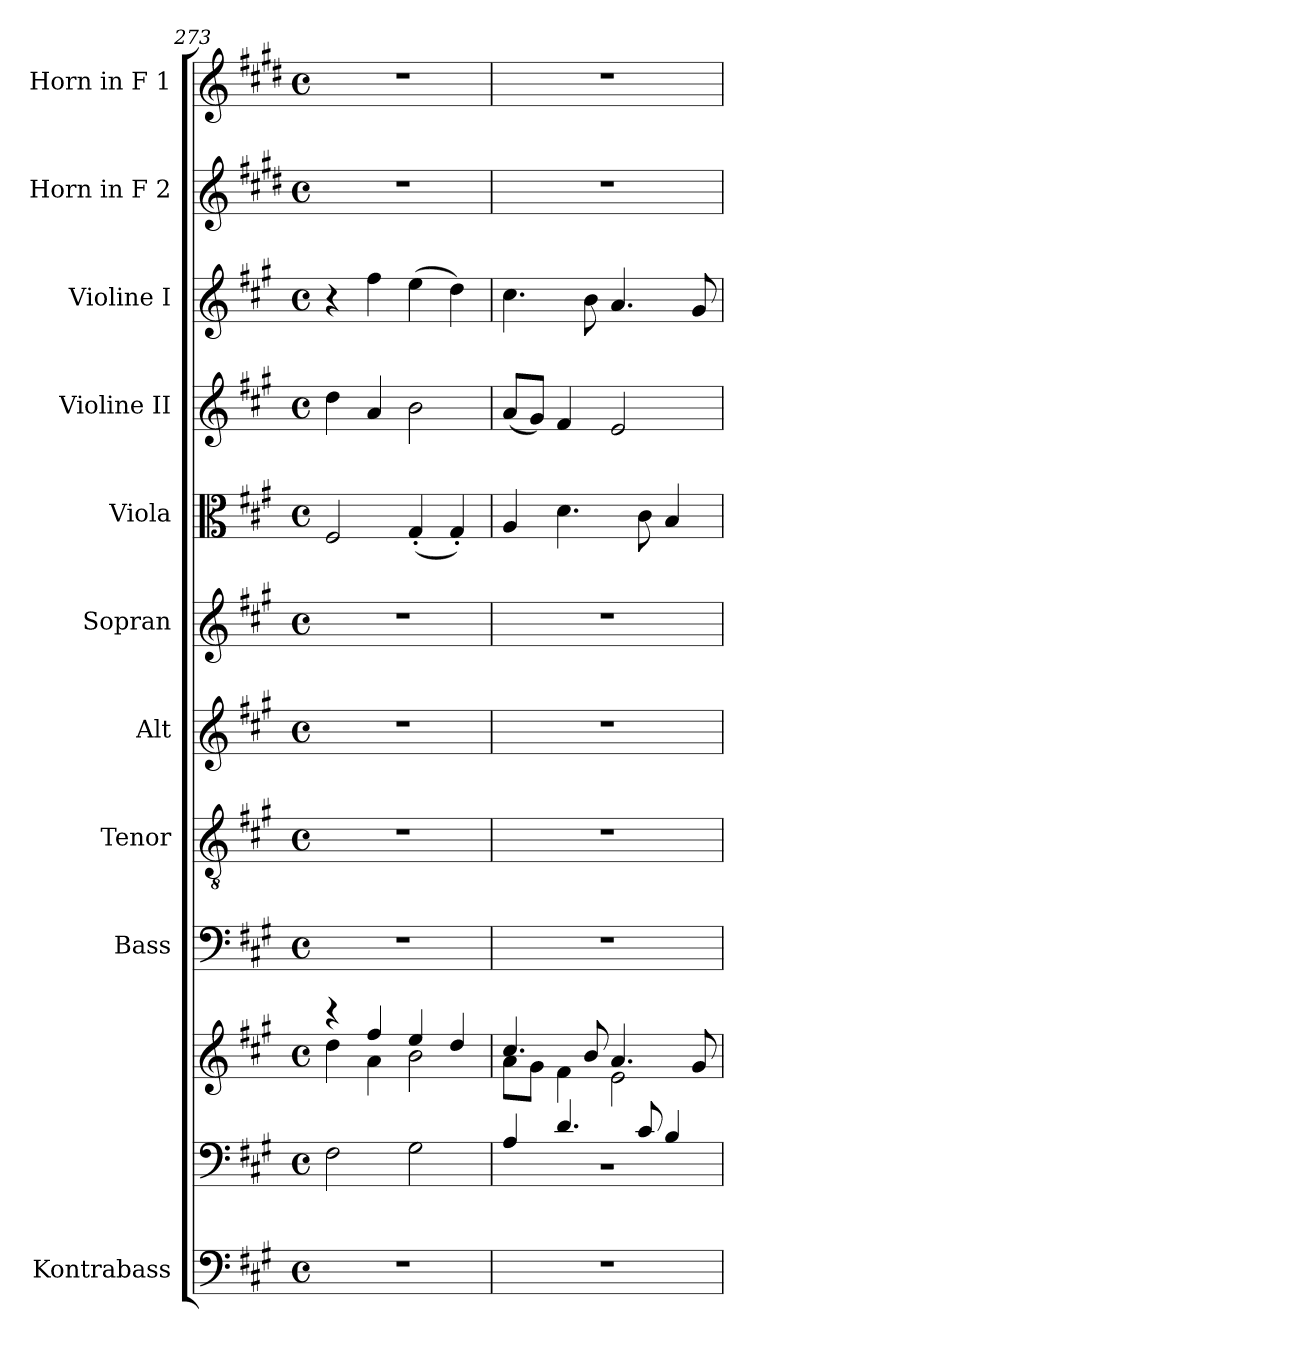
**kern	**kern	**kern	**kern	**kern	**kern	**kern	**kern	**kern	**kern	**kern	**kern
*part11	*part10	*part10	*part9	*part8	*part7	*part6	*part5	*part4	*part3	*part2	*part1
*staff12	*staff11	*staff10	*staff9	*staff8	*staff7	*staff6	*staff5	*staff4	*staff3	*staff2	*staff1
*I"Kontrabass	*	*	*I"Bass	*I"Tenor	*I"Alt	*I"Sopran	*I"Viola	*I"Violine II	*I"Violine I	*I"Horn in F 2	*I"Horn in F 1
*I'Kb.	*	*	*I'B.	*I'T.	*I'A.	*I'S.	*I'Vla.	*I'Vl. II	*I'Vl. I	*	*
*clefF4	*clefF4	*clefG2	*clefF4	*clefGv2	*clefG2	*clefG2	*clefC3	*clefG2	*clefG2	*clefG2	*clefG2
*ITrd7c12	*	*	*	*	*	*	*	*	*	*ITrd4c7	*ITrd4c7
*k[f#c#g#]	*k[f#c#g#]	*k[f#c#g#]	*k[f#c#g#]	*k[f#c#g#]	*k[f#c#g#]	*k[f#c#g#]	*k[f#c#g#]	*k[f#c#g#]	*k[f#c#g#]	*k[f#c#g#]	*k[f#c#g#]
*A:	*A:	*A:	*A:	*A:	*A:	*A:	*A:	*A:	*A:	*A:	*A:
*M4/4	*M4/4	*M4/4	*M4/4	*M4/4	*M4/4	*M4/4	*M4/4	*M4/4	*M4/4	*M4/4	*M4/4
*met(c)	*met(c)	*met(c)	*met(c)	*met(c)	*met(c)	*met(c)	*met(c)	*met(c)	*met(c)	*met(c)	*met(c)
=273	=273	=273	=273	=273	=273	=273	=273	=273	=273	=273	=273
*	*	*^	*	*	*	*	*	*	*	*	*
1r	2F#\	4rbb	4dd\	1r	1r	1r	1r	2F#/	4dd\	4r	1r	1r
.	.	4ff#/	4a\	.	.	.	.	.	4a/	4ff#\	.	.
.	2G#\	4ee/	2b\	.	.	.	.	(<4G#'</	2b\	(>4ee\	.	.
.	.	4dd/	.	.	.	.	.	4G#'</)	.	4dd\)	.	.
=274	=274	=274	=274	=274	=274	=274	=274	=274	=274	=274	=274	=274
*	*^	*	*	*	*	*	*	*	*	*	*	*
1r	4A/	1r	4.cc#/	8a\L	1r	1r	1r	1r	4A/	(<8a/L	4.cc#\	1r	1r
.	.	.	.	8g#\J	.	.	.	.	.	8g#/J)	.	.	.
.	4.d/	.	.	4f#\	.	.	.	.	4.d\	4f#/	.	.	.
.	.	.	8b/	.	.	.	.	.	.	.	8b\	.	.
.	.	.	4.a/	2e\	.	.	.	.	.	2e/	4.a/	.	.
.	8c#/	.	.	.	.	.	.	.	8c#\	.	.	.	.
.	4B/	.	.	.	.	.	.	.	4B/	.	.	.	.
.	.	.	8g#/	.	.	.	.	.	.	.	8g#/	.	.
*	*v	*v	*	*	*	*	*	*	*	*	*	*	*
*	*	*v	*v	*	*	*	*	*	*	*	*	*
=	=	=	=	=	=	=	=	=	=	=	=
*-	*-	*-	*-	*-	*-	*-	*-	*-	*-	*-	*-
